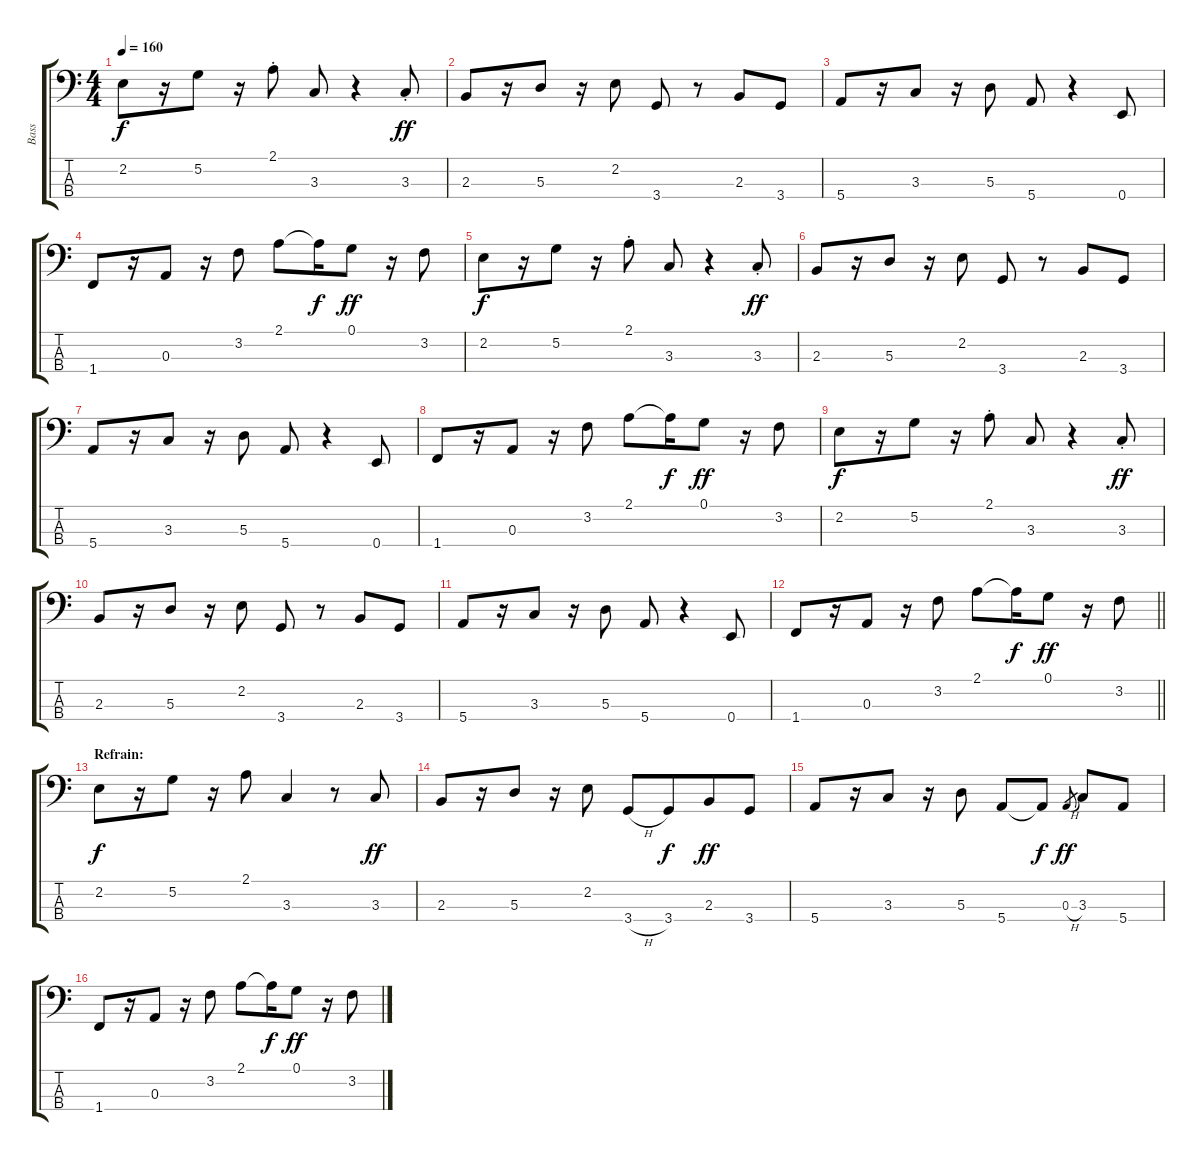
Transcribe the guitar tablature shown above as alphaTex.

\track ("Bass" "Bass") {instrument fretlessbass}
\staff {score tabs}
\tuning (G2 D2 A1 E1) {hide}
\ts (4 4)
\tempo 160
\clef f4
\ks c
2.2.8{dy f} r.16 5.2.8 r.16 2.1{st}.8 3.3.8 r.4 3.3{st}.8{dy ff} |
2.3.8 r.16 5.3.8 r.16 2.2.8 3.4.8 r.8{beam merge} 2.3.8 3.4.8 |
5.4.8 r.16 3.3.8 r.16 5.3.8 5.4.8 r.4 0.4.8 |
1.4.8 r.16 0.3.8 r.16 3.2.8 2.1.8 2.1{t}.16{dy f} 0.1.8{dy ff} r.16 3.2.8 |
2.2.8{dy f} r.16 5.2.8 r.16 2.1{st}.8 3.3.8 r.4 3.3{st}.8{dy ff} |
2.3.8 r.16 5.3.8 r.16 2.2.8 3.4.8 r.8{beam merge} 2.3.8 3.4.8 |
5.4.8 r.16 3.3.8 r.16 5.3.8 5.4.8 r.4 0.4.8 |
1.4.8 r.16 0.3.8 r.16 3.2.8 2.1.8 2.1{t}.16{dy f} 0.1.8{dy ff} r.16 3.2.8 |
2.2.8{dy f} r.16 5.2.8 r.16 2.1{st}.8 3.3.8 r.4 3.3{st}.8{dy ff} |
2.3.8 r.16 5.3.8 r.16 2.2.8 3.4.8 r.8{beam merge} 2.3.8 3.4.8 |
5.4.8 r.16 3.3.8 r.16 5.3.8 5.4.8 r.4 0.4.8 |
\barLineRight lightlight
1.4.8 r.16 0.3.8 r.16 3.2.8 2.1.8 2.1{t}.16{dy f} 0.1.8{dy ff} r.16 3.2.8 |
\section ("" "Refrain:")
2.2.8{dy f} r.16 5.2.8 r.16 2.1.8 3.3.4 r.8 3.3.8{dy ff} |
2.3.8 r.16 5.3.8 r.16 2.2.8 3.4{h}.8 3.4.8{dy f beam merge} 2.3.8{dy ff} 3.4.8 |
5.4.8 r.16 3.3.8 r.16 5.3.8 5.4.8 5.4{t}.8{dy f} 0.3{h}.8{gr dy ff beam merge} 3.3.8 5.4.8 |
1.4.8 r.16 0.3.8 r.16 3.2.8 2.1.8 2.1{t}.16{dy f} 0.1.8{dy ff} r.16 3.2.8
